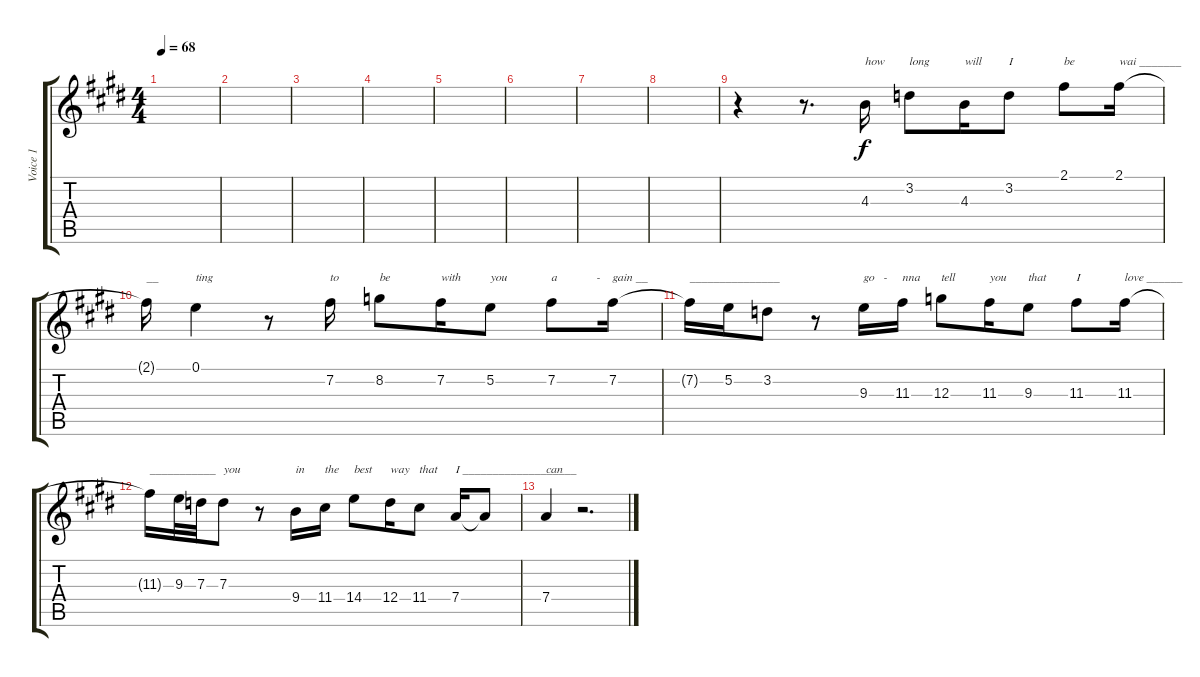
\track ("Voice 1" "Voice 1") {instrument acousticguitarsteel}
\staff {score tabs}
\tuning (E4 B3 G3 D3 A2 E2) {hide}
\ts (4 4)
\tempo 68
\clef g2
\ks e
|
|
|
|
|
|
|
|
r.4 r.8{d} 4.3.16{txt "how"} 3.2.8{txt "long"} 4.3.16{txt "will"} 3.2.8{txt "I"} 2.1.8{txt "be"} 2.1.16{txt "wai _______"} |
2.1{t}.16{txt "__"} 0.1.4{txt "ting"} r.8 7.2.16{txt "to"} 8.2.8{txt "be"} 7.2.16{txt "with"} 5.2.8{txt "you"} 7.2.8{txt "a             -"} 7.2.16{txt "gain __"} |
7.2{t}.16{txt "_______________"} 5.2.16 3.2.8 r.8 9.3.16{txt "go   -"} 11.3.16{txt "nna"} 12.3.8{txt "tell"} 11.3.16{txt "you"} 9.3.8{txt "that"} 11.3.8{txt "I"} 11.3.16{txt "love ______"} |
11.3{t}.16{txt "___________     "} 9.3.32 7.3.32 7.3.8{txt "you"} r.8 9.4.16{txt "in"} 11.4.16{txt "the"} 14.4.8{txt "best"} 12.4.16{txt "way"} 11.4.8{txt "that"} 7.4.16{txt "I ___________________"} 7.4{t}.8 |
7.4.4{txt "can "} r.2{d}
